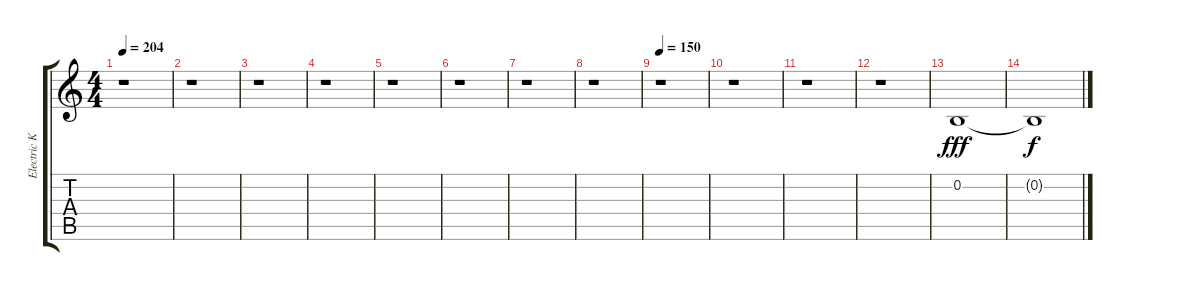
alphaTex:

\track ("Electric Keyboard" "Electric K") {instrument electricpiano2}
\staff {score tabs}
\tuning (E4 B3 G3 D3 A2 E2) {hide}
\ts (4 4)
\tempo 204
\clef g2
\ks c
r.1{dy fff} |
r.1 |
r.1 |
r.1 |
r.1 |
r.1 |
r.1 |
r.1 |
\tempo 150
r.1 |
r.1 |
r.1 |
r.1 |
0.2.1 |
0.2{t}.1{dy f}
